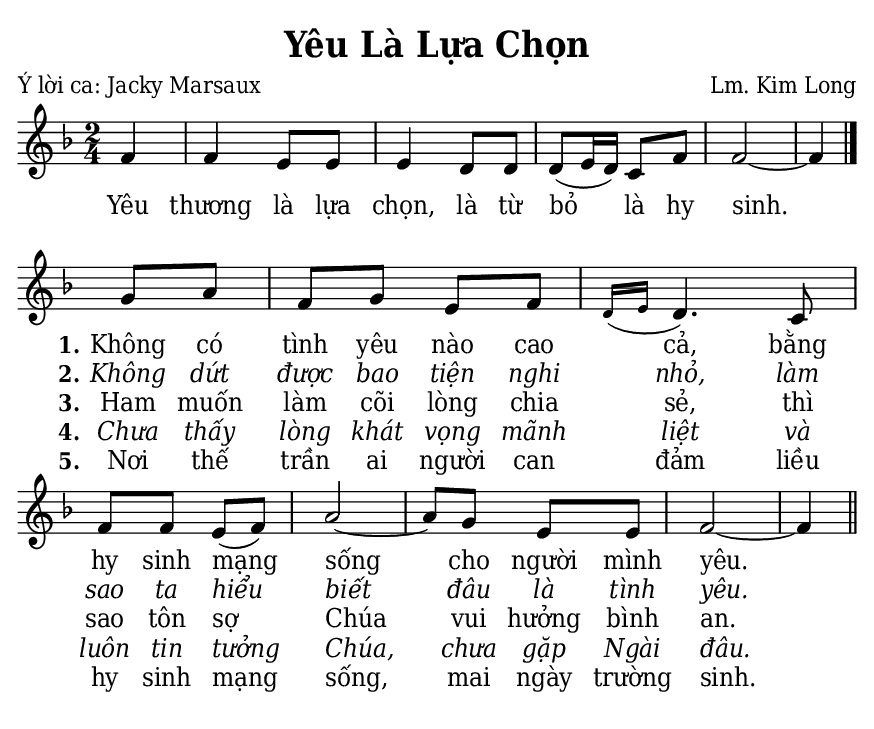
% Cài đặt chung
\version "2.24.3"
\include "english.ly"

\header {
  title = "Yêu Là Lựa Chọn"
  poet = "Ý lời ca: Jacky Marsaux"
  composer = "Lm. Kim Long"
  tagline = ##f
}

% Nhạc
nhacPhanMot = \relative c' {
  \key f \major
  \time 2/4
  \partial 4 f4 |
  f e8 e |
  e4 d8 d |
  d (e16 d) c8 f |
  f2 ~ |
  f4 \bar "|."
}

nhacPhanHai = \relative c'' {
  \key f \major
  \time 2/4
  \partial 4 g8 a |
  f g e f |
  \grace { d16 (e } d4.) c8 |
  f f e (f) |
  a2 ~ |
  a8 g e e |
  f2 ~ |
  f4 \bar "||"
}

% Lời
loiPhanMot = \lyricmode {
  Yêu thương là lựa chọn,
  là từ bỏ là hy sinh.
}

loiPhanHai = \lyricmode {
  <<
    {
      \set stanza = "1."
      Không có tình yêu nào cao cả,
      bằng hy sinh mạng sống cho người mình yêu.
    }
    \new Lyrics {
	    \set associatedVoice = "beSop"
	    \set stanza = "2."
      \override Lyrics.LyricText.font-shape = #'italic
      Không dứt được bao tiện nghi nhỏ,
      làm sao ta hiểu biết đâu là tình yêu.
    }
    \new Lyrics {
	    \set associatedVoice = "beSop"
      \set stanza = "3."
      Ham muốn làm cõi lòng chia sẻ,
      thì sao tôn sợ Chúa vui hưởng bình an.
    }
    \new Lyrics {
	    \set associatedVoice = "beSop"
	    \set stanza = "4."
      \override Lyrics.LyricText.font-shape = #'italic
      Chưa thấy lòng khát vọng mãnh liệt và luôn tin tưởng Chúa,
      chưa gặp Ngài đâu.
    }
    \new Lyrics {
	    \set associatedVoice = "beSop"
      \set stanza = "5."
      Nơi thế trần ai người can đảm liều hy sinh mạng sống,
      mai ngày trường sinh.
    }
  >>
}

% Dàn trang
\paper {
  #(set-paper-size "a5")
  top-margin = 3\mm
  bottom-margin = 3\mm
  left-margin = 3\mm
  right-margin = 3\mm
  indent = #0
  #(define fonts
	 (make-pango-font-tree "Deja Vu Serif Condensed"
	 		       "Deja Vu Serif Condensed"
			       "Deja Vu Serif Condensed"
			       (/ 20 20)))
  print-page-number = ##f
}

\score {
  <<
    \new Staff <<
        \clef treble
        \new Voice = beSop {
          \nhacPhanMot
        }
      \new Lyrics \lyricsto beSop \loiPhanMot
    >>
  >>
  \layout {
    \override Lyrics.LyricSpace.minimum-distance = #2
    \override Score.BarNumber.break-visibility = ##(#f #f #f)
    \override Score.SpacingSpanner.uniform-stretching = ##t
    ragged-last = ##f
  }
}

\score {
  <<
    \new Staff <<
        \clef treble
        \new Voice = beSop {
          \nhacPhanHai
        }
      \new Lyrics \lyricsto beSop \loiPhanHai
    >>
  >>
  \layout {
    \override Staff.TimeSignature.transparent = ##t
    \override Lyrics.LyricSpace.minimum-distance = #2
    \override Score.BarNumber.break-visibility = ##(#f #f #f)
    \override Score.SpacingSpanner.uniform-stretching = ##t
    ragged-last = ##f
  }
}
